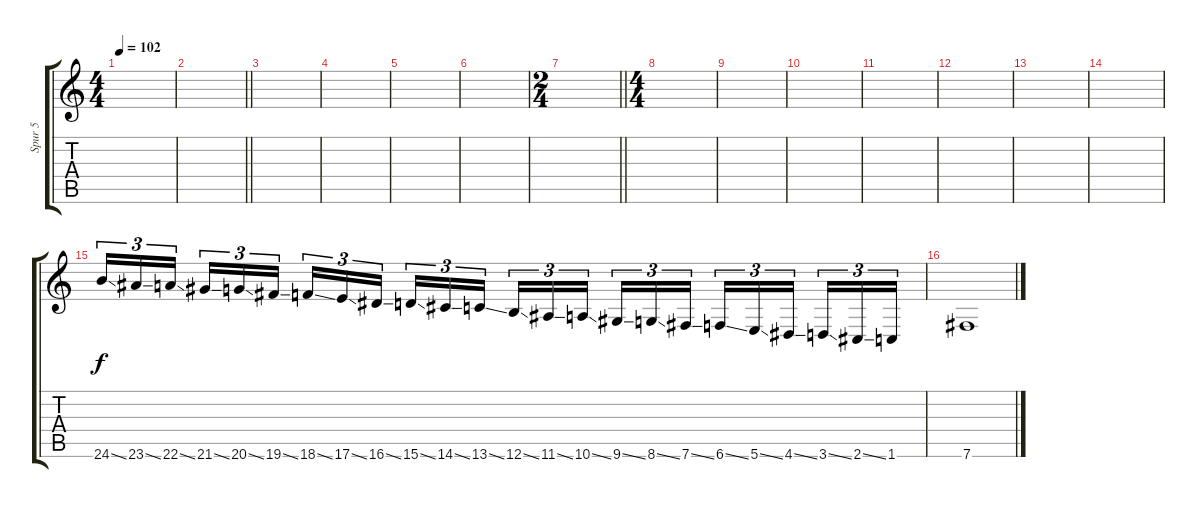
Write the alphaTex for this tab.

\track ("Spur 5" "Spur 5") {instrument distortionguitar}
\staff {score tabs}
\tuning (Db4 Ab3 E3 B2 Gb2 B1) {hide}
\ts (4 4)
\tempo 102
\clef g2
\ks c
|
\barLineRight lightlight
|
|
|
|
|
\ts (2 4)
\barLineRight lightlight
|
\ts (4 4)
|
|
|
|
|
|
|
24.6{ss}.16{tu (3 2)} 23.6{ss}.16{tu (3 2)} 22.6{ss}.16{tu (3 2) beam splitsecondary} 21.6{ss}.16{tu (3 2)} 20.6{ss}.16{tu (3 2)} 19.6{ss}.16{tu (3 2)} 18.6{ss}.16{tu (3 2)} 17.6{ss}.16{tu (3 2)} 16.6{ss}.16{tu (3 2) beam splitsecondary} 15.6{ss}.16{tu (3 2)} 14.6{ss}.16{tu (3 2)} 13.6{ss}.16{tu (3 2)} 12.6{ss}.16{tu (3 2)} 11.6{ss}.16{tu (3 2)} 10.6{ss}.16{tu (3 2) beam splitsecondary} 9.6{ss}.16{tu (3 2)} 8.6{ss}.16{tu (3 2)} 7.6{ss}.16{tu (3 2)} 6.6{ss}.16{tu (3 2)} 5.6{ss}.16{tu (3 2)} 4.6{ss}.16{tu (3 2) beam splitsecondary} 3.6{ss}.16{tu (3 2)} 2.6{ss}.16{tu (3 2)} 1.6.16{tu (3 2)} |
7.6.1
